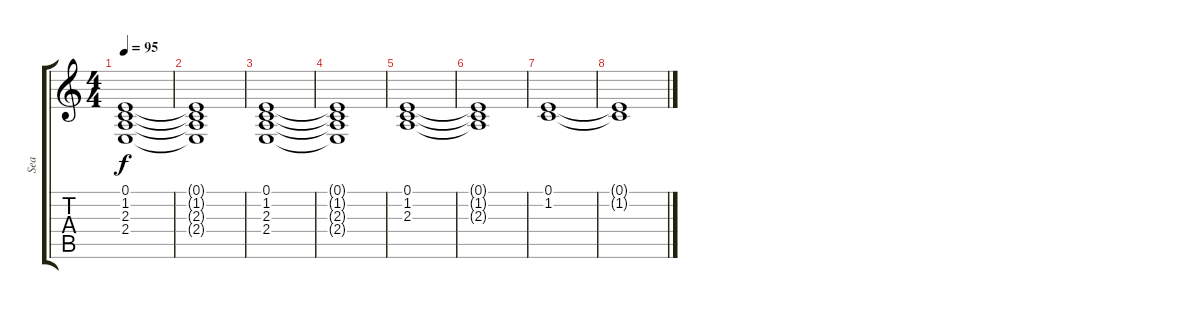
\track ("Sea" "Sea") {instrument seashore}
\staff {score tabs}
\tuning (E4 B3 G3 D3 A2 E2) {hide}
\ts (4 4)
\tempo 95
\clef g2
\ks c
(0.1 1.2 2.3 2.4).1{dy f instrument seashore} |
(0.1{t} 1.2{t} 2.3{t} 2.4{t}).1 |
(0.1 1.2 2.3 2.4).1 |
(0.1{t} 1.2{t} 2.3{t} 2.4{t}).1 |
(0.1 1.2 2.3).1 |
(0.1{t} 1.2{t} 2.3{t}).1 |
(0.1 1.2).1 |
(0.1{t} 1.2{t}).1
